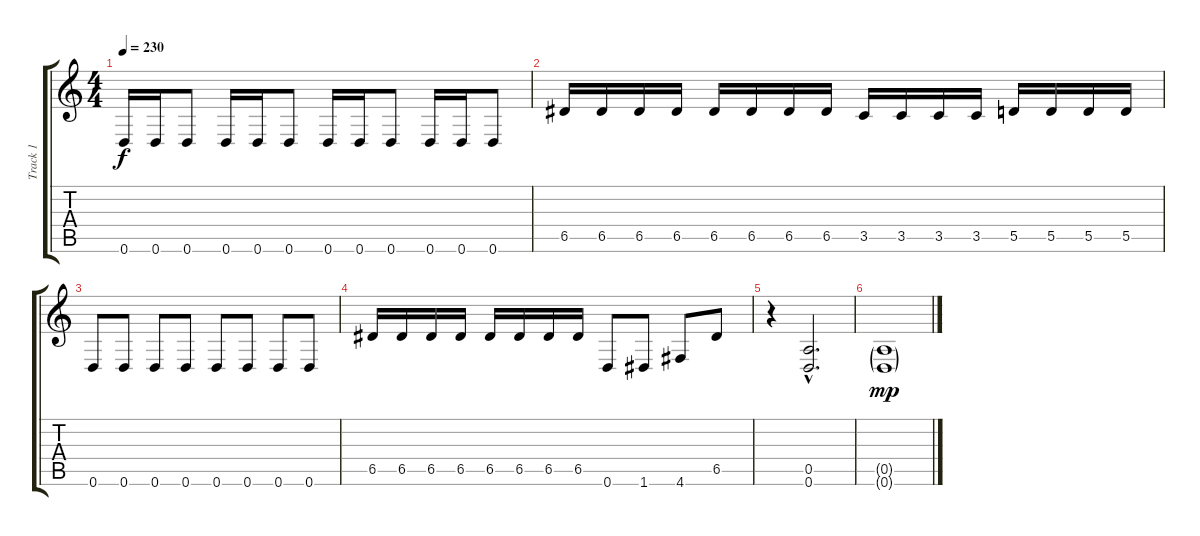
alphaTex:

\track ("Track 1" "Track 1") {instrument distortionguitar}
\staff {score tabs}
\tuning (E4 B3 G3 D3 A2 D2) {hide}
\ts (4 4)
\tempo 230
\clef g2
\ks c
0.6.16{dy f} 0.6.16 0.6.8 0.6.16 0.6.16 0.6.8 0.6.16 0.6.16 0.6.8 0.6.16 0.6.16 0.6.8 |
6.5.16 6.5.16 6.5.16 6.5.16 6.5.16 6.5.16 6.5.16 6.5.16 3.5.16 3.5.16 3.5.16 3.5.16 5.5.16 5.5.16 5.5.16 5.5.16 |
0.6.8 0.6.8 0.6.8 0.6.8 0.6.8 0.6.8 0.6.8 0.6.8 |
6.5.16 6.5.16 6.5.16 6.5.16 6.5.16 6.5.16 6.5.16 6.5.16 0.6.8 1.6.8 4.6.8 6.5.8 |
r.4 (0.5{hac} 0.6{hac}).2{d} |
(0.5{g} 0.6{g}).1{dy mp}
